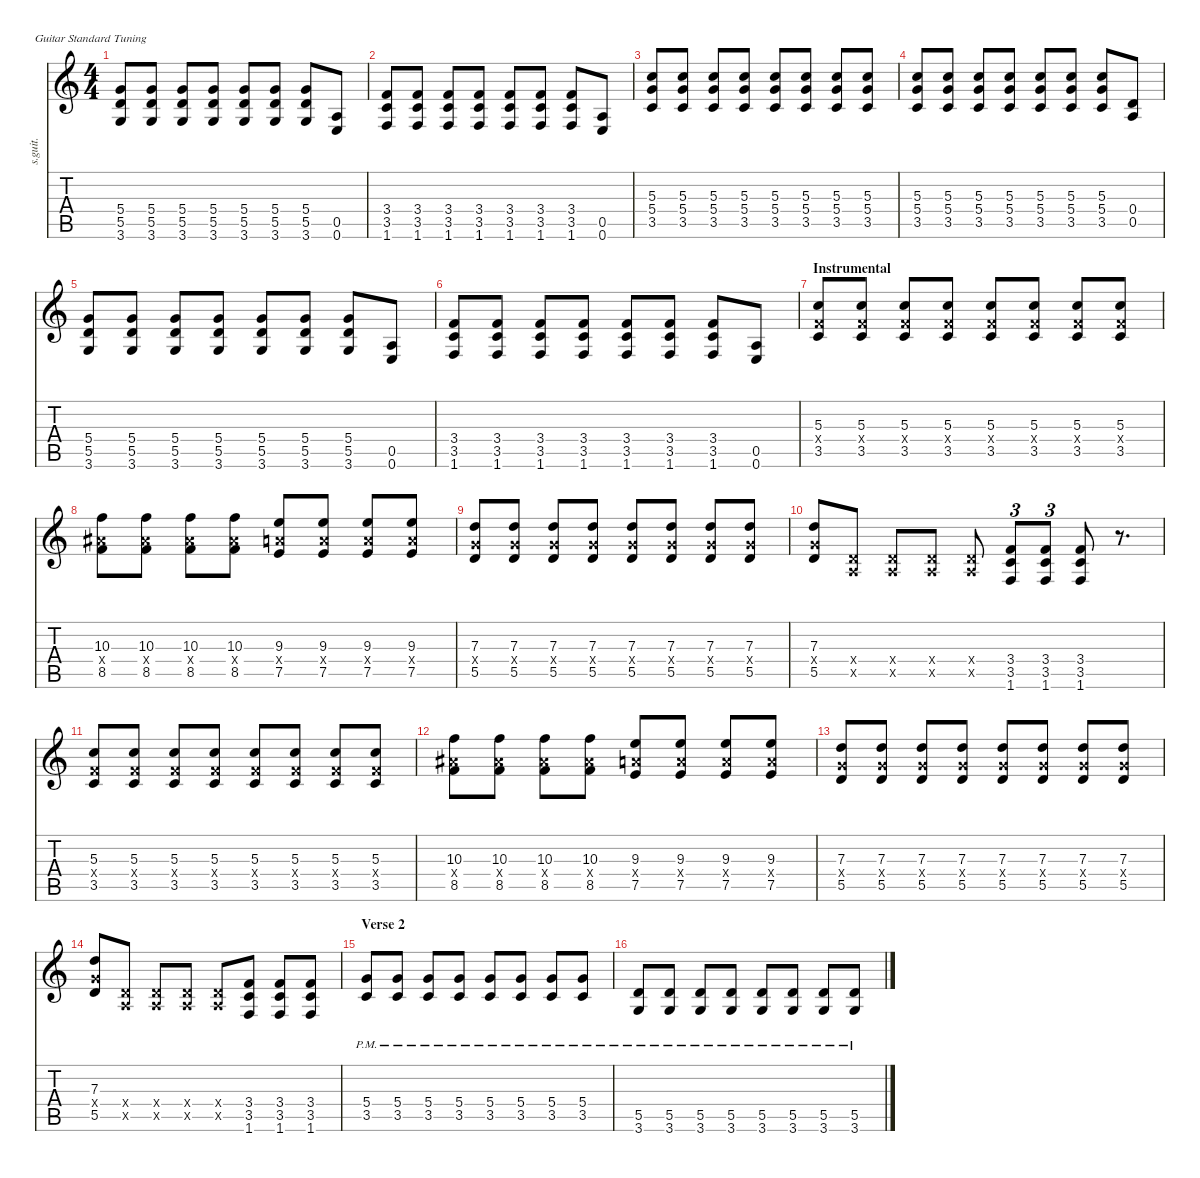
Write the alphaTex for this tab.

\defaultSystemsLayout 4
\hideDynamics
\bracketExtendMode nobrackets
\track ("Tom" "s.guit.") {instrument overdrivenguitar}
\staff {score tabs}
\tuning (E4 B3 G3 D3 A2 E2)
\ts (4 4)
\tempo (149 hide)
\clef g2
\ks c
(5.4 5.5 3.6).8{lyrics (0 "") lyrics (1 "") lyrics (2 "") lyrics (3 "") lyrics (4 "") dy f} (5.4 5.5 3.6).8{lyrics (0 "") lyrics (1 "") lyrics (2 "") lyrics (3 "") lyrics (4 "")} (5.4 5.5 3.6).8{lyrics (0 "") lyrics (1 "") lyrics (2 "") lyrics (3 "") lyrics (4 "")} (5.4 5.5 3.6).8{lyrics (0 "") lyrics (1 "") lyrics (2 "") lyrics (3 "") lyrics (4 "")} (5.4 5.5 3.6).8{lyrics (0 "") lyrics (1 "") lyrics (2 "") lyrics (3 "") lyrics (4 "")} (5.4 5.5 3.6).8{lyrics (0 "") lyrics (1 "") lyrics (2 "") lyrics (3 "") lyrics (4 "")} (5.4 5.5 3.6).8{lyrics (0 "") lyrics (1 "") lyrics (2 "") lyrics (3 "") lyrics (4 "")} (0.5 0.6).8{lyrics (0 "") lyrics (1 "") lyrics (2 "") lyrics (3 "") lyrics (4 "")} |
(3.4 3.5 1.6).8{lyrics (0 "") lyrics (1 "") lyrics (2 "") lyrics (3 "") lyrics (4 "")} (3.4 3.5 1.6).8{lyrics (0 "") lyrics (1 "") lyrics (2 "") lyrics (3 "") lyrics (4 "")} (3.4 3.5 1.6).8{lyrics (0 "") lyrics (1 "") lyrics (2 "") lyrics (3 "") lyrics (4 "")} (3.4 3.5 1.6).8{lyrics (0 "") lyrics (1 "") lyrics (2 "") lyrics (3 "") lyrics (4 "")} (3.4 3.5 1.6).8{lyrics (0 "") lyrics (1 "") lyrics (2 "") lyrics (3 "") lyrics (4 "")} (3.4 3.5 1.6).8{lyrics (0 "") lyrics (1 "") lyrics (2 "") lyrics (3 "") lyrics (4 "")} (3.4 3.5 1.6).8{lyrics (0 "") lyrics (1 "") lyrics (2 "") lyrics (3 "") lyrics (4 "")} (0.5 0.6).8{lyrics (0 "") lyrics (1 "") lyrics (2 "") lyrics (3 "") lyrics (4 "")} |
(5.3 5.4 3.5).8{lyrics (0 "") lyrics (1 "") lyrics (2 "") lyrics (3 "") lyrics (4 "")} (5.3 5.4 3.5).8{lyrics (0 "") lyrics (1 "") lyrics (2 "") lyrics (3 "") lyrics (4 "")} (5.3 5.4 3.5).8{lyrics (0 "") lyrics (1 "") lyrics (2 "") lyrics (3 "") lyrics (4 "")} (5.3 5.4 3.5).8{lyrics (0 "") lyrics (1 "") lyrics (2 "") lyrics (3 "") lyrics (4 "")} (5.3 5.4 3.5).8{lyrics (0 "") lyrics (1 "") lyrics (2 "") lyrics (3 "") lyrics (4 "")} (5.3 5.4 3.5).8{lyrics (0 "") lyrics (1 "") lyrics (2 "") lyrics (3 "") lyrics (4 "")} (5.3 5.4 3.5).8{lyrics (0 "") lyrics (1 "") lyrics (2 "") lyrics (3 "") lyrics (4 "")} (5.3 5.4 3.5).8{lyrics (0 "") lyrics (1 "") lyrics (2 "") lyrics (3 "") lyrics (4 "")} |
(5.3 5.4 3.5).8{lyrics (0 "") lyrics (1 "") lyrics (2 "") lyrics (3 "") lyrics (4 "")} (5.3 5.4 3.5).8{lyrics (0 "") lyrics (1 "") lyrics (2 "") lyrics (3 "") lyrics (4 "")} (5.3 5.4 3.5).8{lyrics (0 "") lyrics (1 "") lyrics (2 "") lyrics (3 "") lyrics (4 "")} (5.3 5.4 3.5).8{lyrics (0 "") lyrics (1 "") lyrics (2 "") lyrics (3 "") lyrics (4 "")} (5.3 5.4 3.5).8{lyrics (0 "") lyrics (1 "") lyrics (2 "") lyrics (3 "") lyrics (4 "")} (5.3 5.4 3.5).8{lyrics (0 "") lyrics (1 "") lyrics (2 "") lyrics (3 "") lyrics (4 "")} (5.3 5.4 3.5).8{lyrics (0 "") lyrics (1 "") lyrics (2 "") lyrics (3 "") lyrics (4 "")} (0.4 0.5).8{lyrics (0 "") lyrics (1 "") lyrics (2 "") lyrics (3 "") lyrics (4 "")} |
(5.4 5.5 3.6).8{lyrics (0 "") lyrics (1 "") lyrics (2 "") lyrics (3 "") lyrics (4 "")} (5.4 5.5 3.6).8{lyrics (0 "") lyrics (1 "") lyrics (2 "") lyrics (3 "") lyrics (4 "")} (5.4 5.5 3.6).8{lyrics (0 "") lyrics (1 "") lyrics (2 "") lyrics (3 "") lyrics (4 "")} (5.4 5.5 3.6).8{lyrics (0 "") lyrics (1 "") lyrics (2 "") lyrics (3 "") lyrics (4 "")} (5.4 5.5 3.6).8{lyrics (0 "") lyrics (1 "") lyrics (2 "") lyrics (3 "") lyrics (4 "")} (5.4 5.5 3.6).8{lyrics (0 "") lyrics (1 "") lyrics (2 "") lyrics (3 "") lyrics (4 "")} (5.4 5.5 3.6).8{lyrics (0 "") lyrics (1 "") lyrics (2 "") lyrics (3 "") lyrics (4 "")} (0.5 0.6).8{lyrics (0 "") lyrics (1 "") lyrics (2 "") lyrics (3 "") lyrics (4 "")} |
(3.4 3.5 1.6).8{lyrics (0 "") lyrics (1 "") lyrics (2 "") lyrics (3 "") lyrics (4 "")} (3.4 3.5 1.6).8{lyrics (0 "") lyrics (1 "") lyrics (2 "") lyrics (3 "") lyrics (4 "")} (3.4 3.5 1.6).8{lyrics (0 "") lyrics (1 "") lyrics (2 "") lyrics (3 "") lyrics (4 "")} (3.4 3.5 1.6).8{lyrics (0 "") lyrics (1 "") lyrics (2 "") lyrics (3 "") lyrics (4 "")} (3.4 3.5 1.6).8{lyrics (0 "") lyrics (1 "") lyrics (2 "") lyrics (3 "") lyrics (4 "")} (3.4 3.5 1.6).8{lyrics (0 "") lyrics (1 "") lyrics (2 "") lyrics (3 "") lyrics (4 "")} (3.4 3.5 1.6).8{lyrics (0 "") lyrics (1 "") lyrics (2 "") lyrics (3 "") lyrics (4 "")} (0.5 0.6).8{lyrics (0 "") lyrics (1 "") lyrics (2 "") lyrics (3 "") lyrics (4 "")} |
\section ("" "Instrumental")
(5.3 3.4{x} 3.5).8{lyrics (0 "") lyrics (1 "") lyrics (2 "") lyrics (3 "") lyrics (4 "")} (5.3 3.4{x} 3.5).8{lyrics (0 "") lyrics (1 "") lyrics (2 "") lyrics (3 "") lyrics (4 "")} (5.3 3.4{x} 3.5).8{lyrics (0 "") lyrics (1 "") lyrics (2 "") lyrics (3 "") lyrics (4 "")} (5.3 3.4{x} 3.5).8{lyrics (0 "") lyrics (1 "") lyrics (2 "") lyrics (3 "") lyrics (4 "")} (5.3 3.4{x} 3.5).8{lyrics (0 "") lyrics (1 "") lyrics (2 "") lyrics (3 "") lyrics (4 "")} (5.3 3.4{x} 3.5).8{lyrics (0 "") lyrics (1 "") lyrics (2 "") lyrics (3 "") lyrics (4 "")} (5.3 3.4{x} 3.5).8{lyrics (0 "") lyrics (1 "") lyrics (2 "") lyrics (3 "") lyrics (4 "")} (5.3 3.4{x} 3.5).8{lyrics (0 "") lyrics (1 "") lyrics (2 "") lyrics (3 "") lyrics (4 "")} |
(10.3 8.4{x acc #} 8.5).8{lyrics (0 "") lyrics (1 "") lyrics (2 "") lyrics (3 "") lyrics (4 "")} (10.3 8.4{x acc #} 8.5).8{lyrics (0 "") lyrics (1 "") lyrics (2 "") lyrics (3 "") lyrics (4 "")} (10.3 8.4{x acc #} 8.5).8{lyrics (0 "") lyrics (1 "") lyrics (2 "") lyrics (3 "") lyrics (4 "")} (10.3 8.4{x acc #} 8.5).8{lyrics (0 "") lyrics (1 "") lyrics (2 "") lyrics (3 "") lyrics (4 "")} (9.3 7.4{x} 7.5).8{lyrics (0 "") lyrics (1 "") lyrics (2 "") lyrics (3 "") lyrics (4 "")} (9.3 7.4{x} 7.5).8{lyrics (0 "") lyrics (1 "") lyrics (2 "") lyrics (3 "") lyrics (4 "")} (9.3 7.4{x} 7.5).8{lyrics (0 "") lyrics (1 "") lyrics (2 "") lyrics (3 "") lyrics (4 "")} (9.3 7.4{x} 7.5).8{lyrics (0 "") lyrics (1 "") lyrics (2 "") lyrics (3 "") lyrics (4 "")} |
(7.3 5.4{x} 5.5).8{lyrics (0 "") lyrics (1 "") lyrics (2 "") lyrics (3 "") lyrics (4 "")} (7.3 5.4{x} 5.5).8{lyrics (0 "") lyrics (1 "") lyrics (2 "") lyrics (3 "") lyrics (4 "")} (7.3 5.4{x} 5.5).8{lyrics (0 "") lyrics (1 "") lyrics (2 "") lyrics (3 "") lyrics (4 "")} (7.3 5.4{x} 5.5).8{lyrics (0 "") lyrics (1 "") lyrics (2 "") lyrics (3 "") lyrics (4 "")} (7.3 5.4{x} 5.5).8{lyrics (0 "") lyrics (1 "") lyrics (2 "") lyrics (3 "") lyrics (4 "")} (7.3 5.4{x} 5.5).8{lyrics (0 "") lyrics (1 "") lyrics (2 "") lyrics (3 "") lyrics (4 "")} (7.3 5.4{x} 5.5).8{lyrics (0 "") lyrics (1 "") lyrics (2 "") lyrics (3 "") lyrics (4 "")} (7.3 5.4{x} 5.5).8{lyrics (0 "") lyrics (1 "") lyrics (2 "") lyrics (3 "") lyrics (4 "")} |
(7.3 5.4{x} 5.5).8{lyrics (0 "") lyrics (1 "") lyrics (2 "") lyrics (3 "") lyrics (4 "")} (0.4{x} 0.5{x}).8{lyrics (0 "") lyrics (1 "") lyrics (2 "") lyrics (3 "") lyrics (4 "")} (0.4{x} 0.5{x}).8{lyrics (0 "") lyrics (1 "") lyrics (2 "") lyrics (3 "") lyrics (4 "")} (0.4{x} 0.5{x}).8{lyrics (0 "") lyrics (1 "") lyrics (2 "") lyrics (3 "") lyrics (4 "")} (0.4{x} 0.5{x}).8{lyrics (0 "") lyrics (1 "") lyrics (2 "") lyrics (3 "") lyrics (4 "")} (3.4 3.5 1.6).8{tu (3 2) lyrics (0 "") lyrics (1 "") lyrics (2 "") lyrics (3 "") lyrics (4 "")} (3.4 3.5 1.6).8{tu (3 2) lyrics (0 "") lyrics (1 "") lyrics (2 "") lyrics (3 "") lyrics (4 "")} (3.4 3.5 1.6).8{lyrics (0 "") lyrics (1 "") lyrics (2 "") lyrics (3 "") lyrics (4 "")} r.8{d} |
(5.3 3.4{x} 3.5).8{lyrics (0 "") lyrics (1 "") lyrics (2 "") lyrics (3 "") lyrics (4 "")} (5.3 3.4{x} 3.5).8{lyrics (0 "") lyrics (1 "") lyrics (2 "") lyrics (3 "") lyrics (4 "")} (5.3 3.4{x} 3.5).8{lyrics (0 "") lyrics (1 "") lyrics (2 "") lyrics (3 "") lyrics (4 "")} (5.3 3.4{x} 3.5).8{lyrics (0 "") lyrics (1 "") lyrics (2 "") lyrics (3 "") lyrics (4 "")} (5.3 3.4{x} 3.5).8{lyrics (0 "") lyrics (1 "") lyrics (2 "") lyrics (3 "") lyrics (4 "")} (5.3 3.4{x} 3.5).8{lyrics (0 "") lyrics (1 "") lyrics (2 "") lyrics (3 "") lyrics (4 "")} (5.3 3.4{x} 3.5).8{lyrics (0 "") lyrics (1 "") lyrics (2 "") lyrics (3 "") lyrics (4 "")} (5.3 3.4{x} 3.5).8{lyrics (0 "") lyrics (1 "") lyrics (2 "") lyrics (3 "") lyrics (4 "")} |
(10.3 8.4{x acc #} 8.5).8{lyrics (0 "") lyrics (1 "") lyrics (2 "") lyrics (3 "") lyrics (4 "")} (10.3 8.4{x acc #} 8.5).8{lyrics (0 "") lyrics (1 "") lyrics (2 "") lyrics (3 "") lyrics (4 "")} (10.3 8.4{x acc #} 8.5).8{lyrics (0 "") lyrics (1 "") lyrics (2 "") lyrics (3 "") lyrics (4 "")} (10.3 8.4{x acc #} 8.5).8{lyrics (0 "") lyrics (1 "") lyrics (2 "") lyrics (3 "") lyrics (4 "")} (9.3 7.4{x} 7.5).8{lyrics (0 "") lyrics (1 "") lyrics (2 "") lyrics (3 "") lyrics (4 "")} (9.3 7.4{x} 7.5).8{lyrics (0 "") lyrics (1 "") lyrics (2 "") lyrics (3 "") lyrics (4 "")} (9.3 7.4{x} 7.5).8{lyrics (0 "") lyrics (1 "") lyrics (2 "") lyrics (3 "") lyrics (4 "")} (9.3 7.4{x} 7.5).8{lyrics (0 "") lyrics (1 "") lyrics (2 "") lyrics (3 "") lyrics (4 "")} |
(7.3 5.4{x} 5.5).8{lyrics (0 "") lyrics (1 "") lyrics (2 "") lyrics (3 "") lyrics (4 "")} (7.3 5.4{x} 5.5).8{lyrics (0 "") lyrics (1 "") lyrics (2 "") lyrics (3 "") lyrics (4 "")} (7.3 5.4{x} 5.5).8{lyrics (0 "") lyrics (1 "") lyrics (2 "") lyrics (3 "") lyrics (4 "")} (7.3 5.4{x} 5.5).8{lyrics (0 "") lyrics (1 "") lyrics (2 "") lyrics (3 "") lyrics (4 "")} (7.3 5.4{x} 5.5).8{lyrics (0 "") lyrics (1 "") lyrics (2 "") lyrics (3 "") lyrics (4 "")} (7.3 5.4{x} 5.5).8{lyrics (0 "") lyrics (1 "") lyrics (2 "") lyrics (3 "") lyrics (4 "")} (7.3 5.4{x} 5.5).8{lyrics (0 "") lyrics (1 "") lyrics (2 "") lyrics (3 "") lyrics (4 "")} (7.3 5.4{x} 5.5).8{lyrics (0 "") lyrics (1 "") lyrics (2 "") lyrics (3 "") lyrics (4 "")} |
(7.3 5.4{x} 5.5).8{lyrics (0 "") lyrics (1 "") lyrics (2 "") lyrics (3 "") lyrics (4 "")} (0.4{x} 0.5{x}).8{lyrics (0 "") lyrics (1 "") lyrics (2 "") lyrics (3 "") lyrics (4 "")} (0.4{x} 0.5{x}).8{lyrics (0 "") lyrics (1 "") lyrics (2 "") lyrics (3 "") lyrics (4 "")} (0.4{x} 0.5{x}).8{lyrics (0 "") lyrics (1 "") lyrics (2 "") lyrics (3 "") lyrics (4 "")} (0.4{x} 0.5{x}).8{lyrics (0 "") lyrics (1 "") lyrics (2 "") lyrics (3 "") lyrics (4 "")} (1.6 3.4 3.5).8{lyrics (0 "") lyrics (1 "") lyrics (2 "") lyrics (3 "") lyrics (4 "")} (1.6 3.5 3.4).8{lyrics (0 "") lyrics (1 "") lyrics (2 "") lyrics (3 "") lyrics (4 "")} (1.6 3.5 3.4).8{lyrics (0 "") lyrics (1 "") lyrics (2 "") lyrics (3 "") lyrics (4 "")} |
\section ("" "Verse 2")
(5.4{pm} 3.5{pm}).8{lyrics (0 "") lyrics (1 "") lyrics (2 "") lyrics (3 "") lyrics (4 "")} (5.4{pm} 3.5{pm}).8{lyrics (0 "") lyrics (1 "") lyrics (2 "") lyrics (3 "") lyrics (4 "")} (5.4{pm} 3.5{pm}).8{lyrics (0 "") lyrics (1 "") lyrics (2 "") lyrics (3 "") lyrics (4 "")} (5.4{pm} 3.5{pm}).8{lyrics (0 "") lyrics (1 "") lyrics (2 "") lyrics (3 "") lyrics (4 "")} (5.4{pm} 3.5{pm}).8{lyrics (0 "") lyrics (1 "") lyrics (2 "") lyrics (3 "") lyrics (4 "")} (5.4{pm} 3.5{pm}).8{lyrics (0 "") lyrics (1 "") lyrics (2 "") lyrics (3 "") lyrics (4 "")} (5.4{pm} 3.5{pm}).8{lyrics (0 "") lyrics (1 "") lyrics (2 "") lyrics (3 "") lyrics (4 "")} (5.4{pm} 3.5{pm}).8{lyrics (0 "") lyrics (1 "") lyrics (2 "") lyrics (3 "") lyrics (4 "")} |
(5.5{pm} 3.6{pm}).8{lyrics (0 "") lyrics (1 "") lyrics (2 "") lyrics (3 "") lyrics (4 "")} (5.5{pm} 3.6{pm}).8{lyrics (0 "") lyrics (1 "") lyrics (2 "") lyrics (3 "") lyrics (4 "")} (5.5{pm} 3.6{pm}).8{lyrics (0 "") lyrics (1 "") lyrics (2 "") lyrics (3 "") lyrics (4 "")} (5.5{pm} 3.6{pm}).8{lyrics (0 "") lyrics (1 "") lyrics (2 "") lyrics (3 "") lyrics (4 "")} (5.5{pm} 3.6{pm}).8{lyrics (0 "") lyrics (1 "") lyrics (2 "") lyrics (3 "") lyrics (4 "")} (5.5{pm} 3.6{pm}).8{lyrics (0 "") lyrics (1 "") lyrics (2 "") lyrics (3 "") lyrics (4 "")} (5.5{pm} 3.6{pm}).8{lyrics (0 "") lyrics (1 "") lyrics (2 "") lyrics (3 "") lyrics (4 "")} (5.5{pm} 3.6{pm}).8{lyrics (0 "") lyrics (1 "") lyrics (2 "") lyrics (3 "") lyrics (4 "")}
